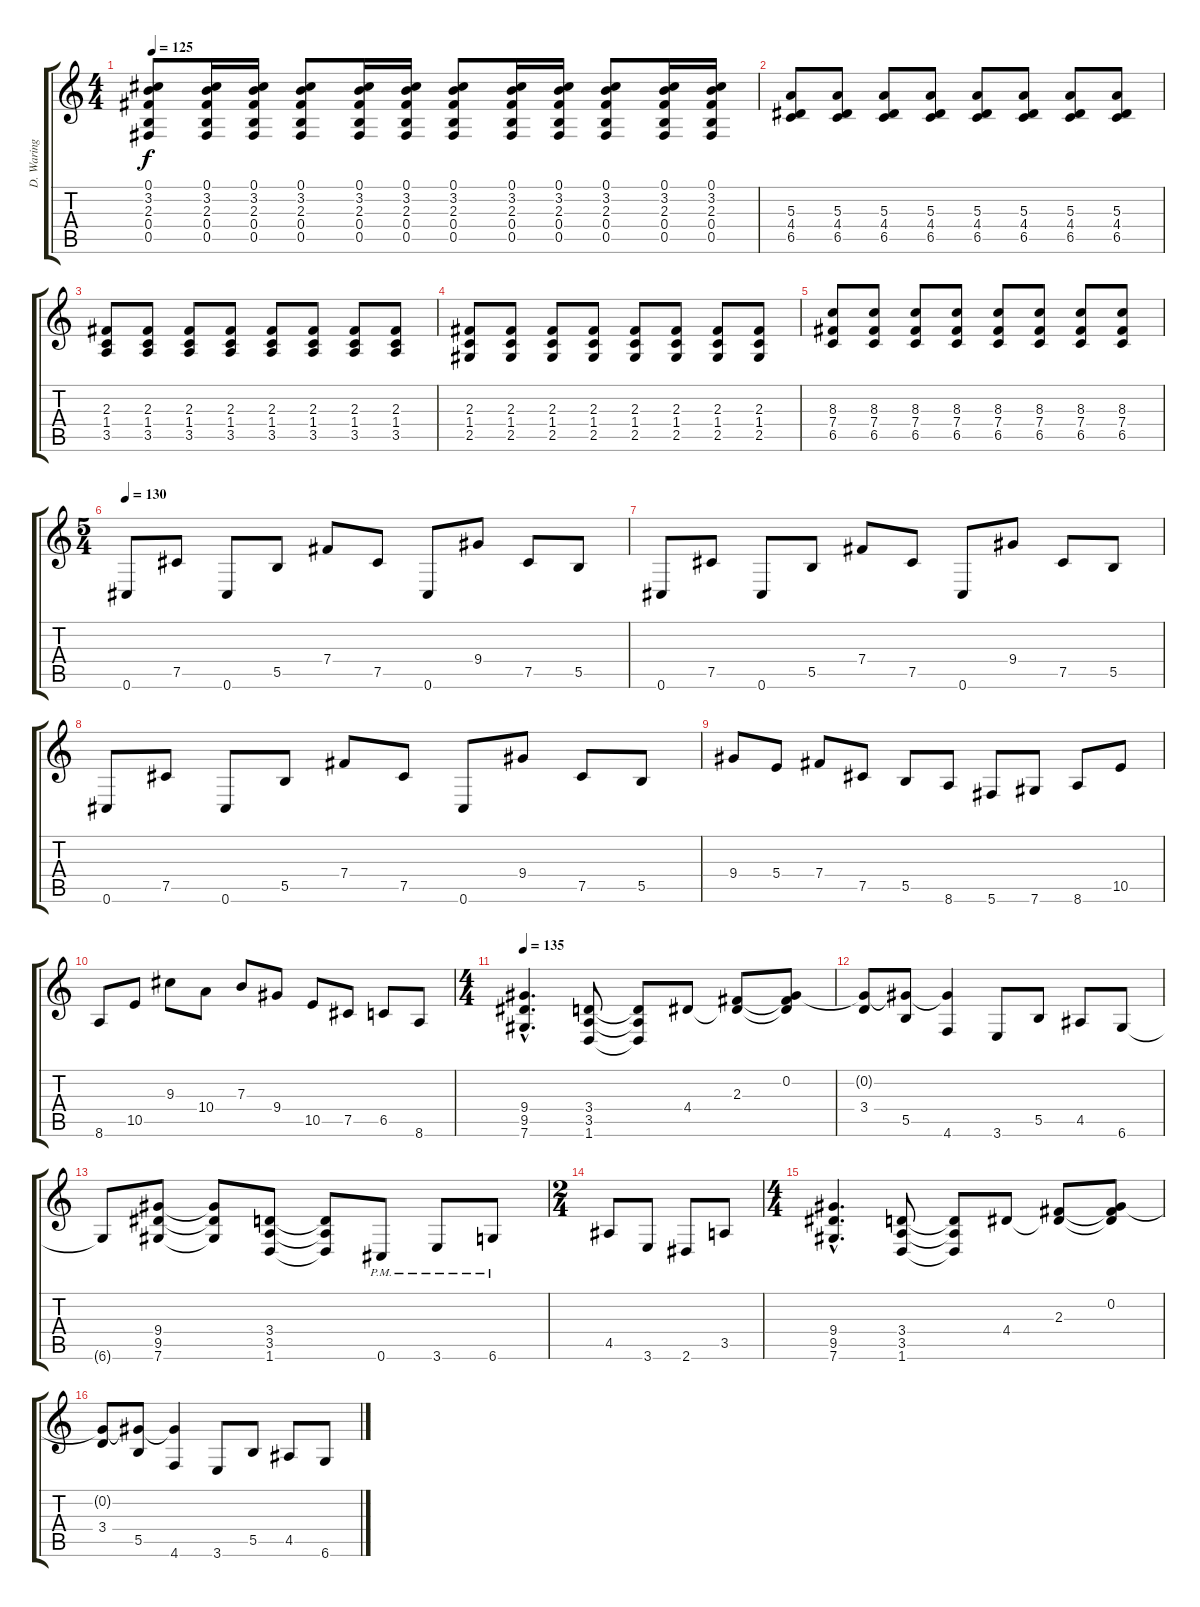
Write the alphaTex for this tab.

\track ("D. Waring Gtr." "D. Waring ") {instrument distortionguitar}
\staff {score tabs}
\tuning (Db4 Ab3 E3 B2 Gb2 Db2) {hide}
\ts (4 4)
\tempo 125
\clef g2
\ks c
(0.1{t} 3.2{t} 2.3{t} 0.4{t} 0.5{t}).8{dy f} (0.1 3.2 2.3 0.4 0.5).16 (0.1 3.2 2.3 0.4 0.5).16 (0.1 3.2 2.3 0.4 0.5).8 (0.1 3.2 2.3 0.4 0.5).16 (0.1 3.2 2.3 0.4 0.5).16 (0.1 3.2 2.3 0.4 0.5).8 (0.1 3.2 2.3 0.4 0.5).16 (0.1 3.2 2.3 0.4 0.5).16 (0.1 3.2 2.3 0.4 0.5).8 (0.1 3.2 2.3 0.4 0.5).16 (0.1 3.2 2.3 0.4 0.5).16 |
(5.3 4.4 6.5).8 (5.3 4.4 6.5).8 (5.3 4.4 6.5).8 (5.3 4.4 6.5).8 (5.3 4.4 6.5).8 (5.3 4.4 6.5).8 (5.3 4.4 6.5).8 (5.3 4.4 6.5).8 |
(2.3 1.4 3.5).8 (2.3 1.4 3.5).8 (2.3 1.4 3.5).8 (2.3 1.4 3.5).8 (2.3 1.4 3.5).8 (2.3 1.4 3.5).8 (2.3 1.4 3.5).8 (2.3 1.4 3.5).8 |
(2.3 1.4 2.5).8 (2.3 1.4 2.5).8 (2.3 1.4 2.5).8 (2.3 1.4 2.5).8 (2.3 1.4 2.5).8 (2.3 1.4 2.5).8 (2.3 1.4 2.5).8 (2.3 1.4 2.5).8 |
(8.3 7.4 6.5).8 (8.3 7.4 6.5).8 (8.3 7.4 6.5).8 (8.3 7.4 6.5).8 (8.3 7.4 6.5).8 (8.3 7.4 6.5).8 (8.3 7.4 6.5).8 (8.3 7.4 6.5).8 |
\ts (5 4)
\tempo 130
0.6.8 7.5.8 0.6.8 5.5.8 7.4.8 7.5.8 0.6.8 9.4.8 7.5.8 5.5.8 |
0.6.8 7.5.8 0.6.8 5.5.8 7.4.8 7.5.8 0.6.8 9.4.8 7.5.8 5.5.8 |
0.6.8 7.5.8 0.6.8 5.5.8 7.4.8 7.5.8 0.6.8 9.4.8 7.5.8 5.5.8 |
9.4.8 5.4.8 7.4.8 7.5.8 5.5.8 8.6.8 5.6.8 7.6.8 8.6.8 10.5.8 |
8.6.8 10.5.8 9.3.8 10.4.8 7.3.8 9.4.8 10.5.8 7.5.8 6.5.8 8.6.8 |
\ts (4 4)
\tempo 135
(9.4{hac} 9.5{hac} 7.6{hac}).4{d} (3.4 3.5 1.6).8 (3.4{t} 3.5{t} 1.6{t}).8 4.4.8 (2.3 4.4{t}).8 (0.2 2.3{t} 4.4{t}).8 |
(0.2{t} 3.4).8 (0.2{t} 5.5).8 (0.2{t} 4.6).4 3.6.8 5.5.8 4.5.8 6.6.8 |
6.6{t}.8 (9.4 9.5 7.6).8 (9.4{t} 9.5{t} 7.6{t}).8 (3.4 3.5 1.6).8 (3.4{t} 3.5{t} 1.6{t}).8 0.6{pm}.8 3.6{pm}.8 6.6{pm}.8 |
\ts (2 4)
4.5.8 3.6.8 2.6.8 3.5.8 |
\ts (4 4)
(9.4{hac} 9.5{hac} 7.6{hac}).4{d} (3.4 3.5 1.6).8 (3.4{t} 3.5{t} 1.6{t}).8 4.4.8 (2.3 4.4{t}).8 (0.2 2.3{t} 4.4{t}).8 |
(0.2{t} 3.4).8 (0.2{t} 5.5).8 (0.2{t} 4.6).4 3.6.8 5.5.8 4.5.8 6.6.8
